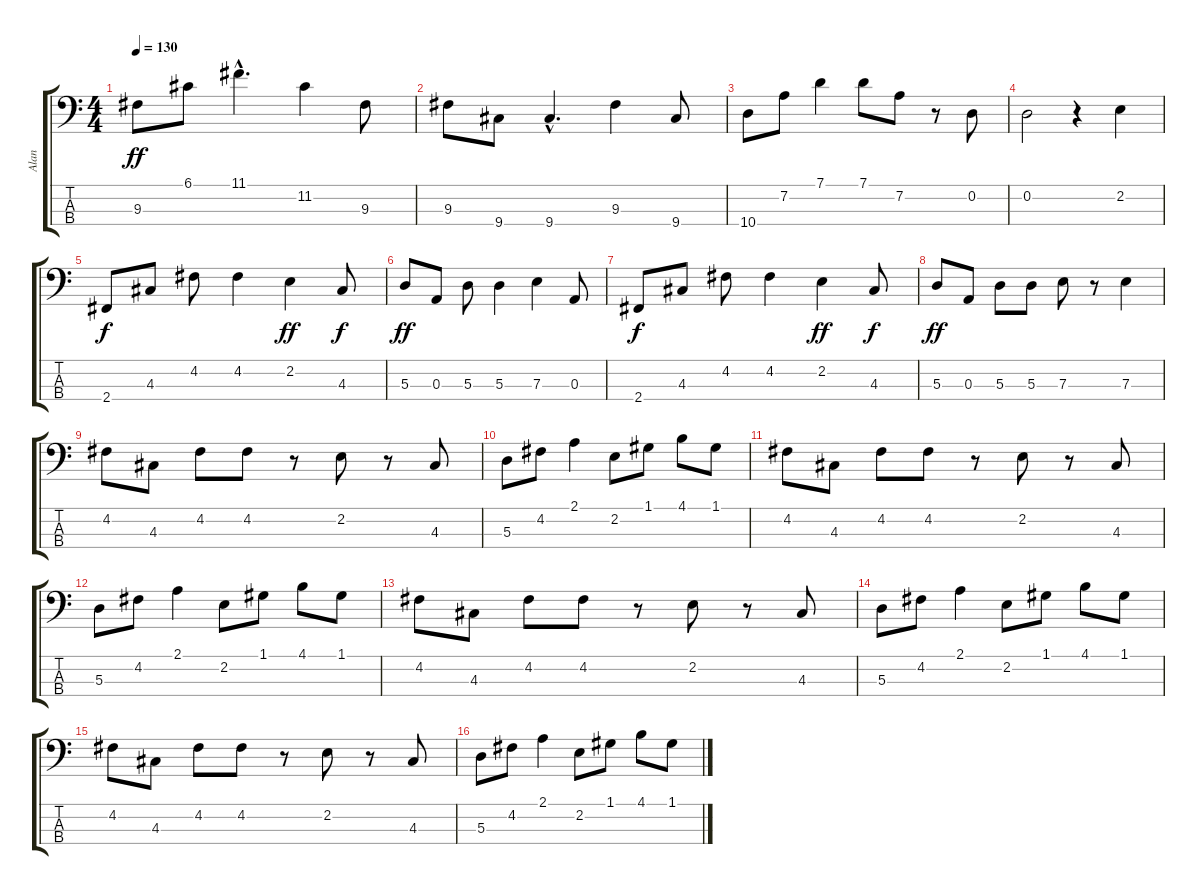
\track ("Alan" "Alan") {instrument electricbasspick}
\staff {score tabs}
\tuning (G2 D2 A1 E1) {hide}
\ts (4 4)
\tempo 130
\clef f4
\ks c
9.3.8{dy ff} 6.1.8 11.1{hac}.4{d} 11.2.4 9.3.8 |
9.3.8 9.4.8 9.4{hac}.4{d} 9.3.4 9.4.8 |
10.4.8 7.2.8 7.1.4 7.1.8 7.2.8 r.8 0.2.8 |
0.2.2 r.4 2.2.4 |
2.4.8{dy f} 4.3.8 4.2.8 4.2.4 2.2.4{dy ff} 4.3.8{dy f} |
5.3.8{dy ff} 0.3.8 5.3.8 5.3.4 7.3.4 0.3.8 |
2.4.8{dy f} 4.3.8 4.2.8 4.2.4 2.2.4{dy ff} 4.3.8{dy f} |
5.3.8{dy ff} 0.3.8 5.3.8 5.3.8 7.3.8 r.8 7.3.4 |
4.2.8 4.3.8 4.2.8 4.2.8 r.8 2.2.8 r.8 4.3.8 |
5.3.8 4.2.8 2.1.4 2.2.8 1.1.8 4.1.8 1.1.8 |
4.2.8 4.3.8 4.2.8 4.2.8 r.8 2.2.8 r.8 4.3.8 |
5.3.8 4.2.8 2.1.4 2.2.8 1.1.8 4.1.8 1.1.8 |
4.2.8 4.3.8 4.2.8 4.2.8 r.8 2.2.8 r.8 4.3.8 |
5.3.8 4.2.8 2.1.4 2.2.8 1.1.8 4.1.8 1.1.8 |
4.2.8 4.3.8 4.2.8 4.2.8 r.8 2.2.8 r.8 4.3.8 |
5.3.8 4.2.8 2.1.4 2.2.8 1.1.8 4.1.8 1.1.8
